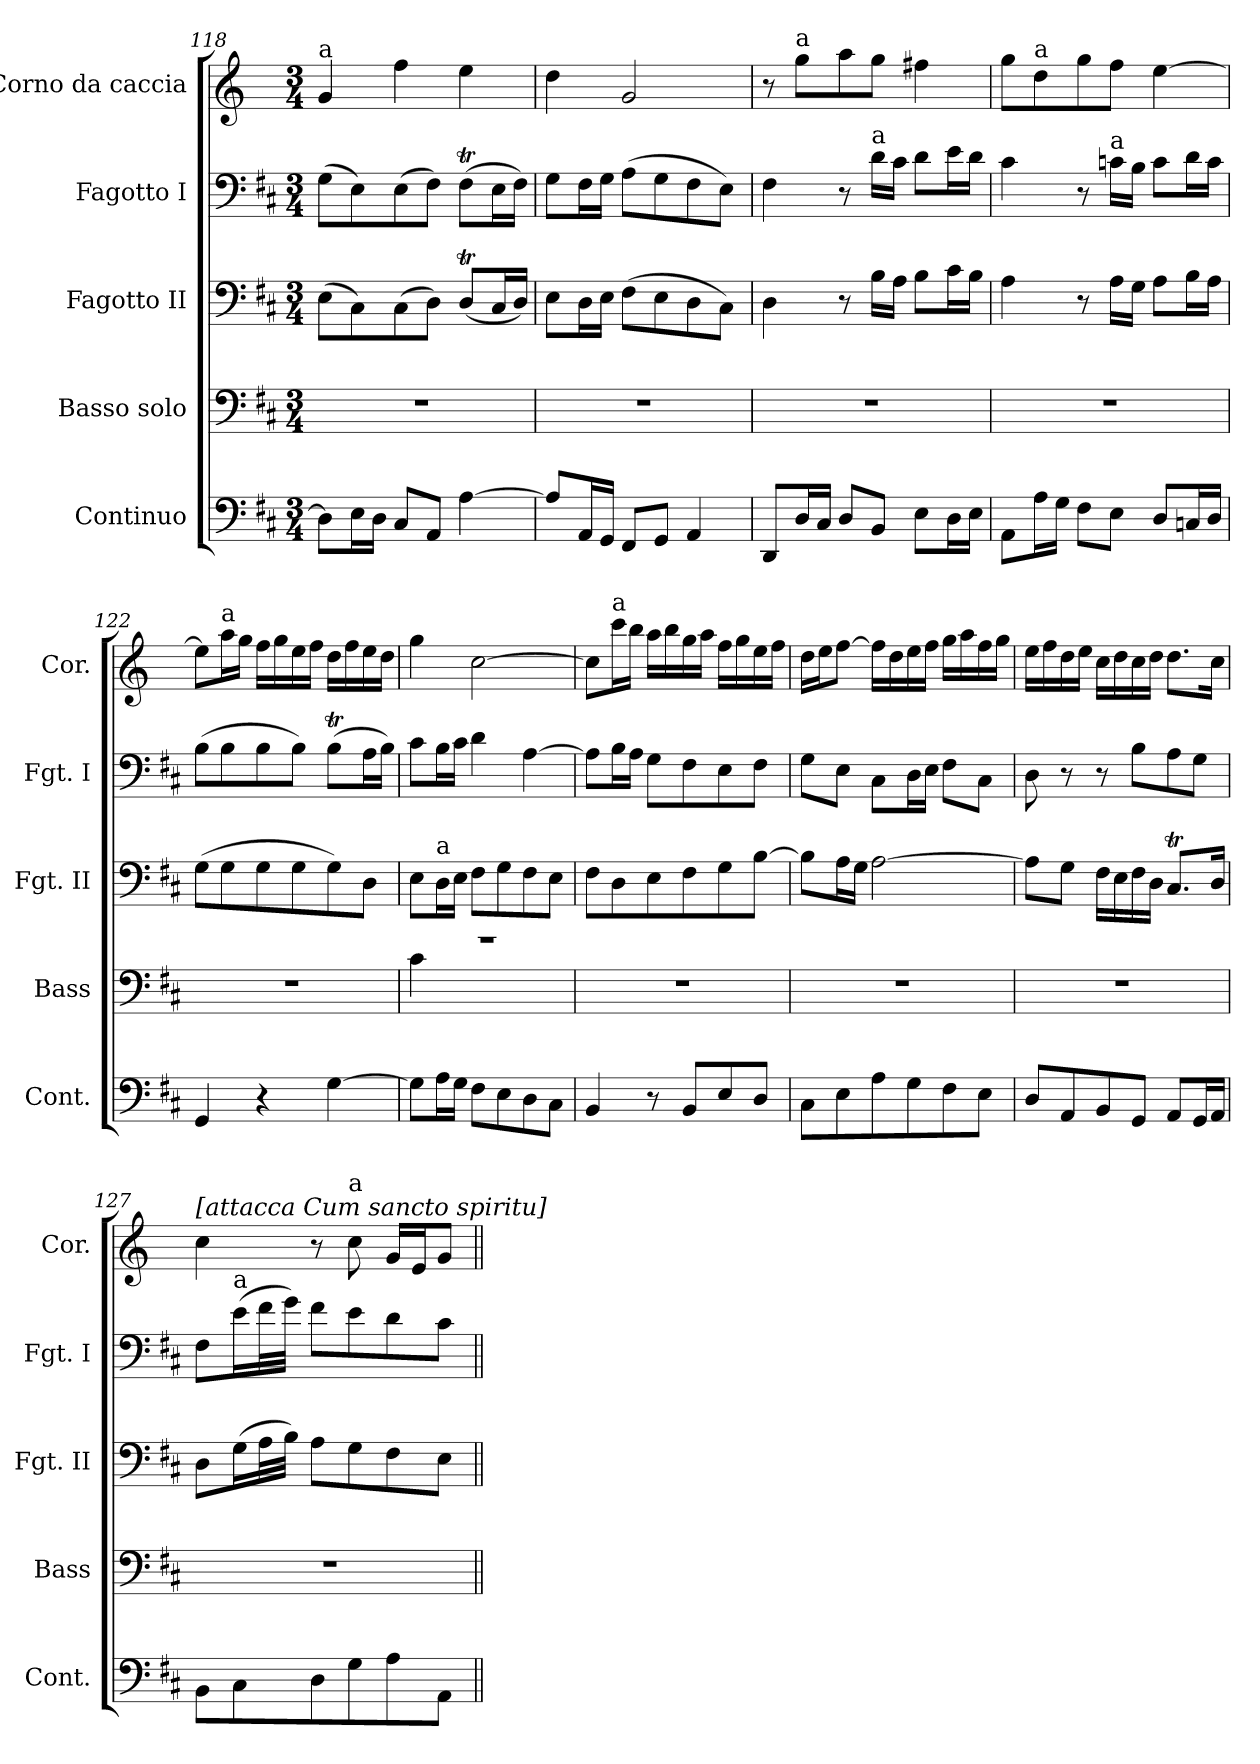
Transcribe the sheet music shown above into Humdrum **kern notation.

**kern	**kern	**kern	**kern	**kern
*part5	*part4	*part3	*part2	*part1
*staff5	*staff4	*staff3	*staff2	*staff1
*I"Continuo	*I"Basso solo	*I"Fagotto II	*I"Fagotto I	*I"Corno da caccia
*I'Cont.	*I'Bass	*I'Fgt. II	*I'Fgt. I	*I'Cor.
*clefF4	*clefF4	*clefF4	*clefF4	*clefG2
*	*	*	*	*ITrd6c10
*k[f#c#]	*k[f#c#]	*k[f#c#]	*k[f#c#]	*k[f#c#]
*M3/4	*M3/4	*M3/4	*M3/4	*M3/4
=118	=118	=118	=118	=118
!	!	!	!	!LO:TX:a:t=a
8D\L]	2.r	(8E\L	(8G\L	4A/
16E\L	.	8C#\)	8E\)	.
16D\JJ	.	.	.	.
8C#/L	.	(8C#\	(8E\	4g\
8AA/J	.	8D\J)	8F#\J)	.
[4A\	.	(8DT/L	(8F#t\L	4f#\
.	.	16C#/L	16E\L	.
.	.	16D/JJ)	16F#\JJ)	.
=119	=119	=119	=119	=119
8A/L]	2.r	8E\L	8G\L	4e\
16AA/L	.	16D\L	16F#\L	.
16GG/JJ	.	16E\JJ	16G\JJ	.
8FF#/L	.	(8F#\L	(8A\L	2A/
8GG/J	.	8E\	8G\	.
4AA/	.	8D\	8F#\	.
.	.	8C#\J)	8E\J)	.
=120	=120	=120	=120	=120
8DD/L	2.r	4D\	4F#\	8r
!	!	!	!	!LO:TX:a:t=a
16D/L	.	.	.	8a\L
16C#/JJ	.	.	.	.
8D/L	.	8r	8r	8b\
!	!	!	!LO:TX:a:t=a	!
8BB/J	.	16B\LL	16d\LL	8a\J
.	.	16A\JJ	16c#\JJ	.
8E\L	.	8B\L	8d\L	4g#X\
16D\L	.	16c#\L	16e\L	.
16E\JJ	.	16B\JJ	16d\JJ	.
=121	=121	=121	=121	=121
8AA\L	2.r	4A\	4c#\	8a\L
!	!	!	!	!LO:TX:a:t=a
16A\L	.	.	.	8e\
16G\JJ	.	.	.	.
8F#\L	.	8r	8r	8a\
!	!	!	!LO:TX:a:t=a	!
8E\J	.	16A\LL	16cn\LL	8g\J
.	.	16G\JJ	16B\JJ	.
8D/L	.	8A\L	8c\L	[4f#\
16Cn/L	.	16B\L	16d\L	.
16D/JJ	.	16A\JJ	16c\JJ	.
=122	=122	=122	=122	=122
4GG/	2.r	(8G\L	(8B\L	8f#\L]
!	!	!	!	!LO:TX:a:t=a
.	.	8G\	8B\	16b\L
.	.	.	.	16a\JJ
4r	.	8G\	8B\	16g\LL
.	.	.	.	16a\
.	.	8G\	8B\J)	16f#\
.	.	.	.	16g\JJ
[4G\	.	8G\)	(8BT\L	16e\LL
.	.	.	.	16g\
.	.	8D\J	16A\L	16f#\
.	.	.	16B\JJ)	16e\JJ
=123	=123	=123	=123	=123
*	*^	*	*	*
8G\L]	2.r	4c#\	8E\L	8c#\L	4a\
!	!	!	!LO:TX:a:t=a	!	!
16A\L	.	.	16D\L	16B\L	.
16G\JJ	.	.	16E\JJ	16c#\JJ	.
8F#\L	.	2ryy	8F#\L	4d\	[2d\
8E\	.	.	8G\	.	.
8D\	.	.	8F#\	[4A\	.
8C#\J	.	.	8E\J	.	.
*	*v	*v	*	*	*
=124	=124	=124	=124	=124
4BB/	2.r	8F#\L	8A\L]	8d\L]
!	!	!	!	!LO:TX:a:t=a
.	.	8D\	16B\L	16dd\L
.	.	.	16A\JJ	16cc#\JJ
8r	.	8E\	8G\L	16b\LL
.	.	.	.	16cc#\
8BB/L	.	8F#\	8F#\	16a\
.	.	.	.	16b\JJ
8E/	.	8G\	8E\	16g\LL
.	.	.	.	16a\
8D/J	.	[8B\J	8F#\J	16f#\
.	.	.	.	16g\JJ
=125	=125	=125	=125	=125
8C#\L	2.r	8B\L]	8G\L	16e\LL
.	.	.	.	16f#\J
8E\	.	16A\L	8E\J	[8g\J
.	.	16G\JJ	.	.
8A\	.	[2A\	8C#\L	16g\LL]
.	.	.	.	16e\
8G\	.	.	16D\L	16f#\
.	.	.	16E\JJ	16g\JJ
8F#\	.	.	8F#\L	16a\LL
.	.	.	.	16b\
8E\J	.	.	8C#\J	16g\
.	.	.	.	16a\JJ
=126	=126	=126	=126	=126
8D/L	2.r	8A\L]	8D\	16f#\LL
.	.	.	.	16g\
8AA/	.	8G\J	8r	16e\
.	.	.	.	16f#\JJ
8BB/	.	16F#\LL	8r	16d\LL
.	.	16E\	.	16e\
8GG/J	.	16F#\	8B\L	16d\
.	.	16D\JJ	.	16e\JJ
8AA/L	.	8.C#t/L	8A\	8.e\L
16GG/L	.	.	8G\J	.
16AA/JJ	.	16D/Jk	.	16d\Jk
=127	=127	=127	=127	=127
!	!	!	!	!LO:TX:a:B:t=[attacca Cum sancto spiritu]
8BB\L	2.r	8D\L	8F#\L	4d\
!	!	!	!LO:TX:a:t=a	!
8C#\	.	(16G\L	(16e\L	.
.	.	32A\L	32f#\L	.
.	.	32B\JJJ)	32g\JJJ)	.
8D\	.	8A\L	8f#\L	8r
!	!	!	!	!LO:TX:a:t=a
8G\	.	8G\	8e\	8d\
8A\	.	8F#\	8d\	16A/LL
.	.	.	.	16F#/J
8AA\J	.	8E\J	8c#\J	8A/J
=||	=||	=||	=||	=||
*-	*-	*-	*-	*-
